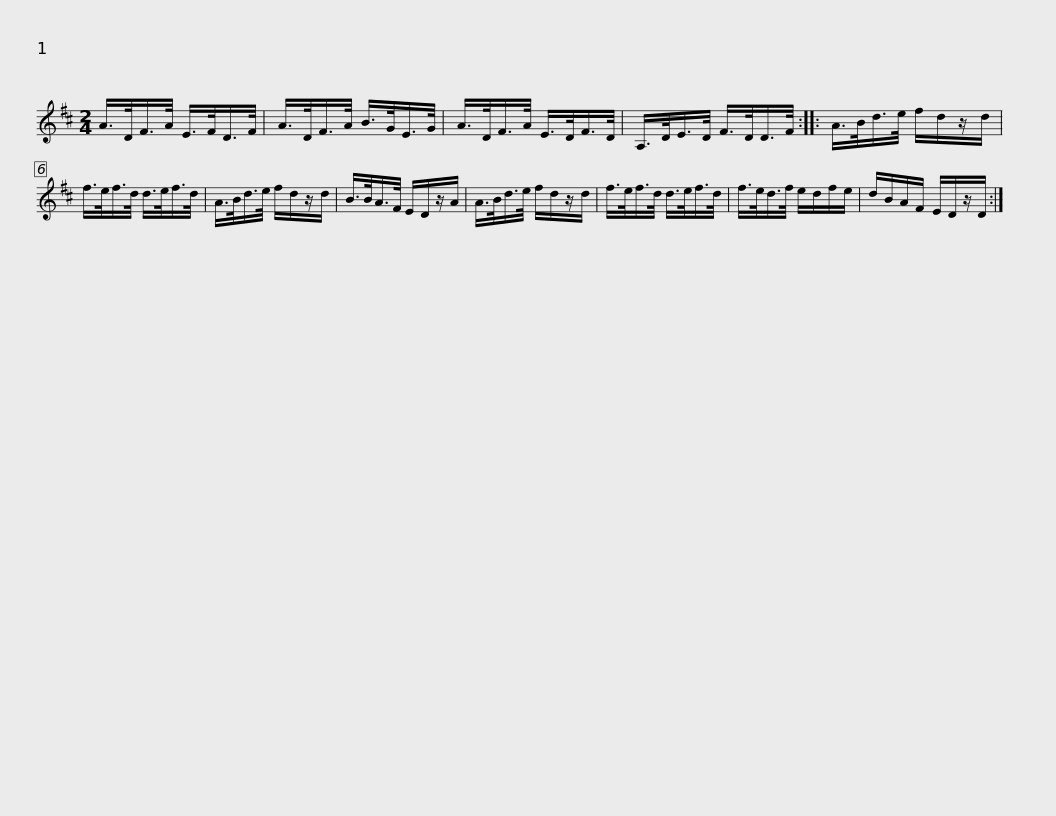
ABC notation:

X:1
L:1/8
M:2/4
I:linebreak $
K:D
V:1 treble
V:1
 A/>D/F/>A/ E/>F/D/>F/ | A/>D/F/>A/ B/>G/E/>G/ | A/>D/F/>A/ E/>D/F/>D/ | A,/>D/E/>D/ F/>D/D/>F/ ::$ A/>B/d/>e/ f/d/z/d/ | %5
 f/>e/f/>d/ d/>e/f/>d/ | A/>B/d/>e/ f/d/z/d/ | B/>B/A/>F/ E/D/z/A/ | A/>B/d/>e/ f/d/z/d/ |$ f/>e/f/>d/ d/>e/f/>d/ | %10
 f/>e/d/>f/ e/d/f/e/ | d/B/A/F/ E/D/z/D/ :| %12
